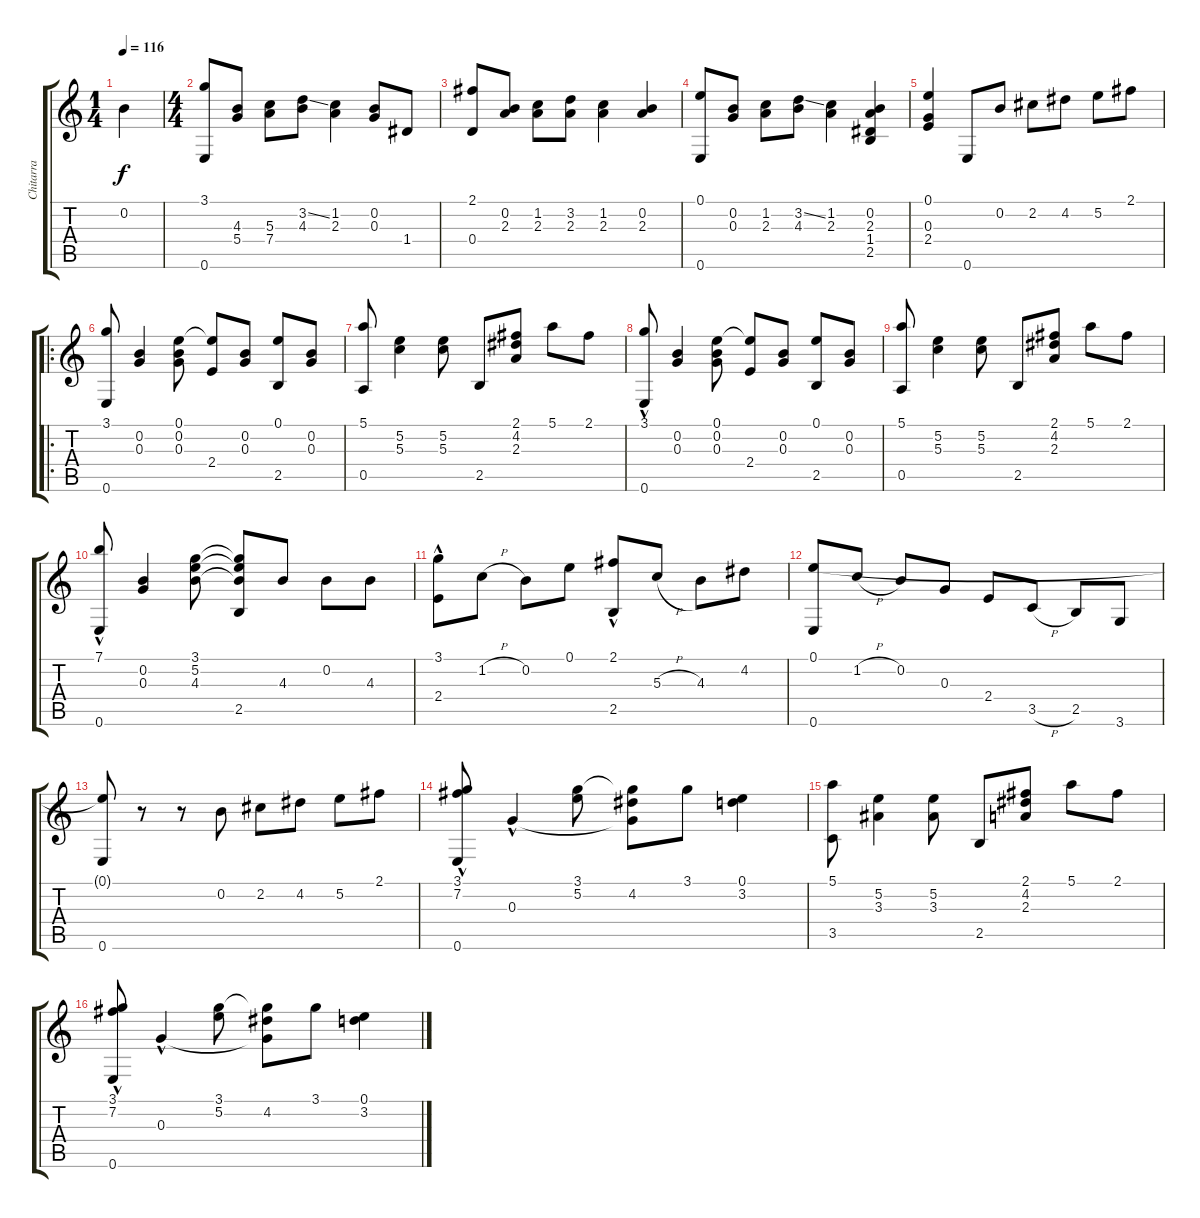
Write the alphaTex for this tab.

\track ("Chitarra" "Chitarra") {instrument acousticguitarnylon}
\staff {score tabs}
\tuning (E4 B3 G3 D3 A2 E2) {hide}
\ts (1 4)
\tempo 116
\clef g2
\ks c
0.2.4{dy f instrument acousticguitarnylon} |
\ts (4 4)
(3.1 0.6).8 (4.3 5.4).8 (5.3 7.4).8 (3.2{ss} 4.3).8 (1.2 2.3).4 (0.2 0.3).8 1.4.8 |
(2.1 0.4).8 (0.2 2.3).8 (1.2 2.3).8 (3.2 2.3).8 (1.2 2.3).4 (0.2 2.3).4 |
(0.1 0.6).8 (0.2 0.3).8 (1.2 2.3).8 (3.2{ss} 4.3).8 (1.2 2.3).4 (0.2 2.3 1.4 2.5).4 |
(0.1 0.3 2.4).4 0.6.8 0.2.8 2.2.8 4.2.8 5.2.8 2.1.8 |
\ro
(3.1 0.6).8 (0.2 0.3).4 (0.1 0.2 0.3).8 (0.1{t} 2.4).8 (0.2 0.3).8 (0.1 2.5).8 (0.2 0.3).8 |
(5.1 0.5).8 (5.2 5.3).4 (5.2 5.3).8 2.5.8 (2.1 4.2 2.3).8 5.1.8 2.1.8 |
(3.1{hac} 0.6).8 (0.2 0.3).4 (0.1 0.2 0.3).8 (0.1{t} 2.4).8 (0.2 0.3).8 (0.1 2.5).8 (0.2 0.3).8 |
(5.1 0.5).8 (5.2 5.3).4 (5.2 5.3).8 2.5.8 (2.1 4.2 2.3).8 5.1.8 2.1.8 |
(7.1{hac} 0.6).8 (0.2 0.3).4 (3.1 5.2 4.3).8 (3.1{t} 5.2{t} 4.3{t} 2.5).8 4.3.8 0.2.8 4.3.8 |
(3.1{hac} 2.4).8 1.2{h}.8 0.2.8 0.1.8 (2.1{hac} 2.5).8 5.3{h}.8 4.3.8 4.2.8 |
(0.1 0.6).8 1.2{h}.8 0.2.8 0.3.8 2.4.8 3.5{h}.8 2.5.8 3.6.8 |
(0.1{t} 0.6).8 r.8 r.8 0.2.8 2.2.8 4.2.8 5.2.8 2.1.8 |
(3.1{hac} 7.2{hac} 0.6).8 0.3{hac}.4 (3.1 5.2).8 (3.1{t} 4.2 0.3{t}).8 3.1.8 (0.1 3.2).4 |
(5.1 3.5).8 (5.2 3.3).4 (5.2 3.3).8 2.5.8 (2.1 4.2 2.3).8 5.1.8 2.1.8 |
(3.1{hac} 7.2{hac} 0.6).8 0.3{hac}.4 (3.1 5.2).8 (3.1{t} 4.2 0.3{t}).8 3.1.8 (0.1 3.2).4
